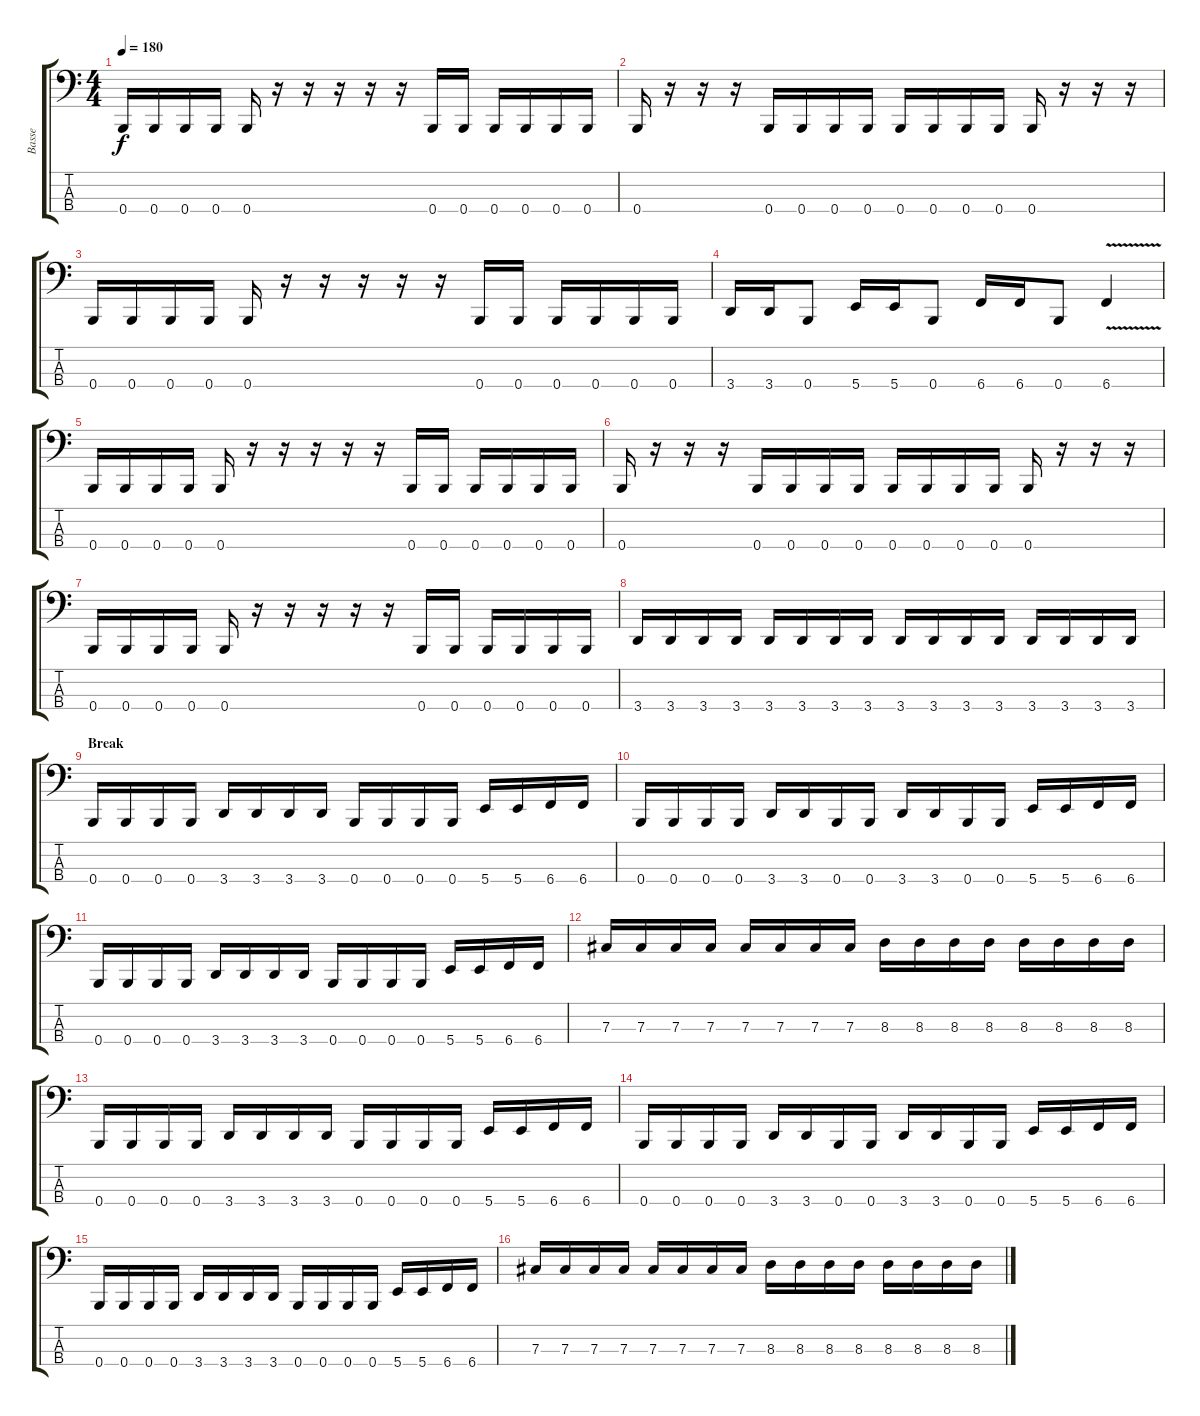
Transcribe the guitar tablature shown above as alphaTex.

\track ("Basse" "Basse") {instrument electricbassfinger}
\staff {score tabs}
\tuning (E2 B1 Gb1 B0) {hide}
\ts (4 4)
\tempo 180
\clef f4
\ks c
0.4.16{dy f} 0.4.16 0.4.16 0.4.16 0.4.16 r.16 r.16 r.16 r.16 r.16 0.4.16 0.4.16 0.4.16 0.4.16 0.4.16 0.4.16 |
0.4.16 r.16 r.16 r.16 0.4.16 0.4.16 0.4.16 0.4.16 0.4.16 0.4.16 0.4.16 0.4.16 0.4.16 r.16 r.16 r.16 |
0.4.16 0.4.16 0.4.16 0.4.16 0.4.16 r.16 r.16 r.16 r.16 r.16 0.4.16 0.4.16 0.4.16 0.4.16 0.4.16 0.4.16 |
3.4.16 3.4.16 0.4.8 5.4.16 5.4.16 0.4.8 6.4.16 6.4.16 0.4.8 6.4{v}.4 |
0.4.16 0.4.16 0.4.16 0.4.16 0.4.16 r.16 r.16 r.16 r.16 r.16 0.4.16 0.4.16 0.4.16 0.4.16 0.4.16 0.4.16 |
0.4.16 r.16 r.16 r.16 0.4.16 0.4.16 0.4.16 0.4.16 0.4.16 0.4.16 0.4.16 0.4.16 0.4.16 r.16 r.16 r.16 |
0.4.16 0.4.16 0.4.16 0.4.16 0.4.16 r.16 r.16 r.16 r.16 r.16 0.4.16 0.4.16 0.4.16 0.4.16 0.4.16 0.4.16 |
3.4.16 3.4.16 3.4.16 3.4.16 3.4.16 3.4.16 3.4.16 3.4.16 3.4.16 3.4.16 3.4.16 3.4.16 3.4.16 3.4.16 3.4.16 3.4.16 |
\section ("" "Break")
0.4.16 0.4.16 0.4.16 0.4.16 3.4.16 3.4.16 3.4.16 3.4.16 0.4.16 0.4.16 0.4.16 0.4.16 5.4.16 5.4.16 6.4.16 6.4.16 |
0.4.16 0.4.16 0.4.16 0.4.16 3.4.16 3.4.16 0.4.16 0.4.16 3.4.16 3.4.16 0.4.16 0.4.16 5.4.16 5.4.16 6.4.16 6.4.16 |
0.4.16 0.4.16 0.4.16 0.4.16 3.4.16 3.4.16 3.4.16 3.4.16 0.4.16 0.4.16 0.4.16 0.4.16 5.4.16 5.4.16 6.4.16 6.4.16 |
7.3.16 7.3.16 7.3.16 7.3.16 7.3.16 7.3.16 7.3.16 7.3.16 8.3.16 8.3.16 8.3.16 8.3.16 8.3.16 8.3.16 8.3.16 8.3.16 |
0.4.16 0.4.16 0.4.16 0.4.16 3.4.16 3.4.16 3.4.16 3.4.16 0.4.16 0.4.16 0.4.16 0.4.16 5.4.16 5.4.16 6.4.16 6.4.16 |
0.4.16 0.4.16 0.4.16 0.4.16 3.4.16 3.4.16 0.4.16 0.4.16 3.4.16 3.4.16 0.4.16 0.4.16 5.4.16 5.4.16 6.4.16 6.4.16 |
0.4.16 0.4.16 0.4.16 0.4.16 3.4.16 3.4.16 3.4.16 3.4.16 0.4.16 0.4.16 0.4.16 0.4.16 5.4.16 5.4.16 6.4.16 6.4.16 |
7.3.16 7.3.16 7.3.16 7.3.16 7.3.16 7.3.16 7.3.16 7.3.16 8.3.16 8.3.16 8.3.16 8.3.16 8.3.16 8.3.16 8.3.16 8.3.16
